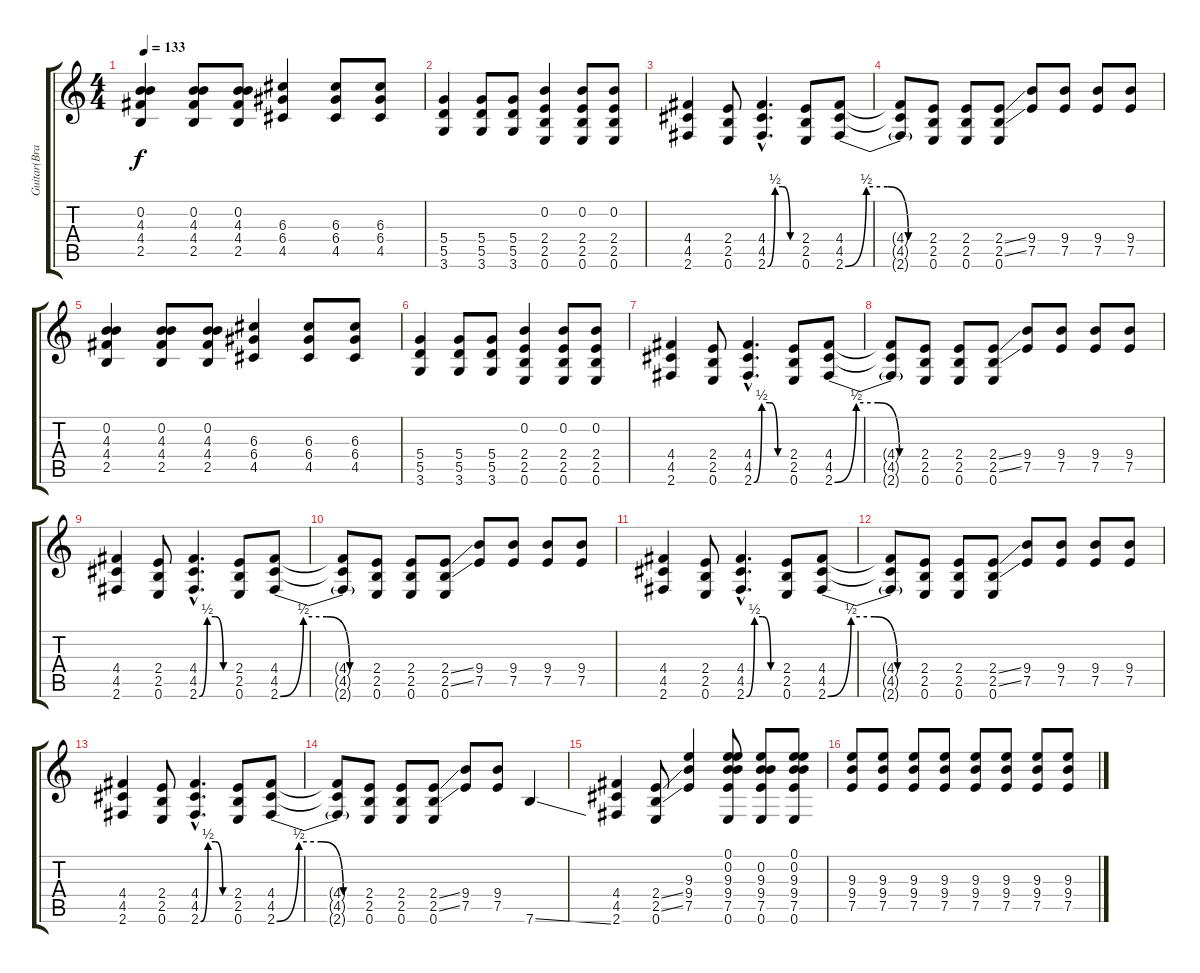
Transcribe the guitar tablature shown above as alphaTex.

\track ("Guitar(Brazil its the best place)" "Guitar(Bra") {instrument overdrivenguitar}
\staff {score tabs}
\tuning (E4 B3 G3 D3 A2 E2) {hide}
\ts (4 4)
\tempo 133
\clef g2
\ks c
(0.2 4.3 4.4 2.5).4{dy f} (0.2 4.3 4.4 2.5).8 (0.2 4.3 4.4 2.5).8 (6.3 6.4 4.5).4 (6.3 6.4 4.5).8 (6.3 6.4 4.5).8 |
(5.4 5.5 3.6).4 (5.4 5.5 3.6).8 (5.4 5.5 3.6).8 (0.2 2.4 2.5 0.6).4 (0.2 2.4 2.5 0.6).8 (0.2 2.4 2.5 0.6).8 |
(4.4 4.5 2.6).4 (2.4 2.5 0.6).8 (4.4{hac} 4.5{hac} 2.6{be (custom 0 0 15 2 30 2 45 0 60 0) hac}).4{d} (2.4 2.5 0.6).8 (4.4 4.5 2.6{be (custom 0 0 15 2 30 2 45 0 60 0)}).8 |
(4.4{t} 4.5{t} 2.6{t}).8 (2.4 2.5 0.6).8 (2.4 2.5 0.6).8 (2.4{ss} 2.5{ss} 0.6).8 (9.4 7.5).8 (9.4 7.5).8 (9.4 7.5).8 (9.4 7.5).8 |
(0.2 4.3 4.4 2.5).4 (0.2 4.3 4.4 2.5).8 (0.2 4.3 4.4 2.5).8 (6.3 6.4 4.5).4 (6.3 6.4 4.5).8 (6.3 6.4 4.5).8 |
(5.4 5.5 3.6).4 (5.4 5.5 3.6).8 (5.4 5.5 3.6).8 (0.2 2.4 2.5 0.6).4 (0.2 2.4 2.5 0.6).8 (0.2 2.4 2.5 0.6).8 |
(4.4 4.5 2.6).4 (2.4 2.5 0.6).8 (4.4{hac} 4.5{hac} 2.6{be (custom 0 0 15 2 30 2 45 0 60 0) hac}).4{d} (2.4 2.5 0.6).8 (4.4 4.5 2.6{be (custom 0 0 15 2 30 2 45 0 60 0)}).8 |
(4.4{t} 4.5{t} 2.6{t}).8 (2.4 2.5 0.6).8 (2.4 2.5 0.6).8 (2.4{ss} 2.5{ss} 0.6).8 (9.4 7.5).8 (9.4 7.5).8 (9.4 7.5).8 (9.4 7.5).8 |
(4.4 4.5 2.6).4 (2.4 2.5 0.6).8 (4.4{hac} 4.5{hac} 2.6{be (custom 0 0 15 2 30 2 45 0 60 0) hac}).4{d} (2.4 2.5 0.6).8 (4.4 4.5 2.6{be (custom 0 0 15 2 30 2 45 0 60 0)}).8 |
(4.4{t} 4.5{t} 2.6{t}).8 (2.4 2.5 0.6).8 (2.4 2.5 0.6).8 (2.4{ss} 2.5{ss} 0.6).8 (9.4 7.5).8 (9.4 7.5).8 (9.4 7.5).8 (9.4 7.5).8 |
(4.4 4.5 2.6).4 (2.4 2.5 0.6).8 (4.4{hac} 4.5{hac} 2.6{be (custom 0 0 15 2 30 2 45 0 60 0) hac}).4{d} (2.4 2.5 0.6).8 (4.4 4.5 2.6{be (custom 0 0 15 2 30 2 45 0 60 0)}).8 |
(4.4{t} 4.5{t} 2.6{t}).8 (2.4 2.5 0.6).8 (2.4 2.5 0.6).8 (2.4{ss} 2.5{ss} 0.6).8 (9.4 7.5).8 (9.4 7.5).8 (9.4 7.5).8 (9.4 7.5).8 |
(4.4 4.5 2.6).4 (2.4 2.5 0.6).8 (4.4{hac} 4.5{hac} 2.6{be (custom 0 0 15 2 30 2 45 0 60 0) hac}).4{d} (2.4 2.5 0.6).8 (4.4 4.5 2.6{be (custom 0 0 15 2 30 2 45 0 60 0)}).8 |
(4.4{t} 4.5{t} 2.6{t}).8 (2.4 2.5 0.6).8 (2.4 2.5 0.6).8 (2.4{ss} 2.5{ss} 0.6).8 (9.4 7.5).8 (9.4 7.5).8 7.6{ss}.4 |
(4.4 4.5 2.6).4 (2.4{ss} 2.5{ss} 0.6).8 (9.3 9.4 7.5).4 (0.1 0.2 9.3 9.4 7.5 0.6).8 (0.2 9.3 9.4 7.5 0.6).8 (0.1 0.2 9.3 9.4 7.5 0.6).8 |
(9.3 9.4 7.5).8 (9.3 9.4 7.5).8 (9.3 9.4 7.5).8 (9.3 9.4 7.5).8 (9.3 9.4 7.5).8 (9.3 9.4 7.5).8 (9.3 9.4 7.5).8 (9.3 9.4 7.5).8
